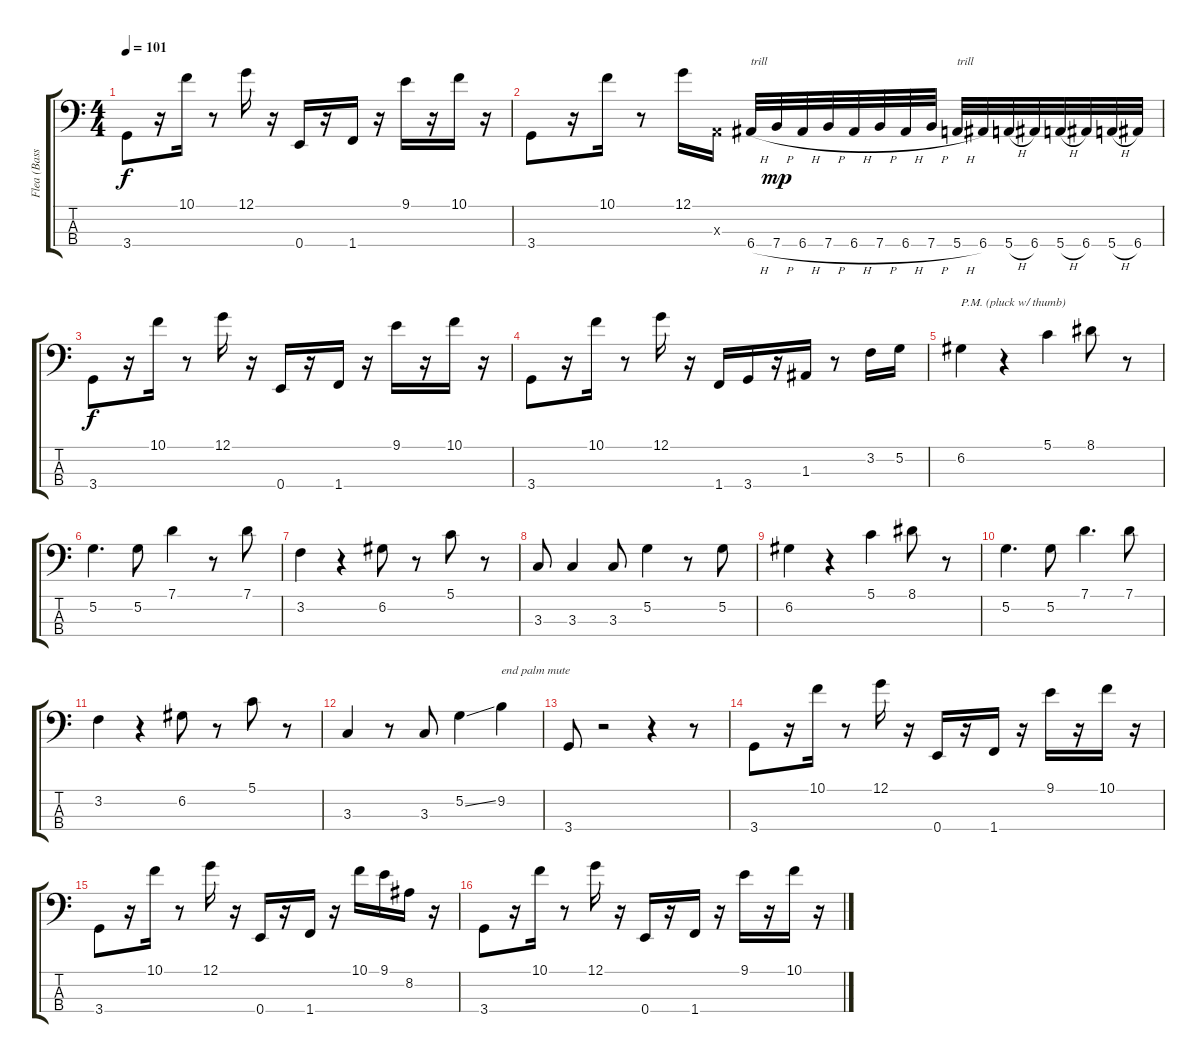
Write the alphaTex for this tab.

\track ("Flea (Bass)" "Flea (Bass") {instrument slapbass1}
\staff {score tabs}
\tuning (G2 D2 A1 E1) {hide}
\ts (4 4)
\tempo 101
\clef f4
\ks c
3.4.8{dy f} r.16 10.1.16 r.8 12.1.16 r.16 0.4.16 r.16 1.4.16 r.16 9.1.16 r.16 10.1.16 r.16 |
3.4.8 r.16 10.1.16 r.8 12.1.16 0.3{x}.16 6.4{h}.32{txt "trill"} 7.4{h}.32{dy mp} 6.4{h}.32 7.4{h}.32 6.4{h}.32 7.4{h}.32 6.4{h}.32 7.4{h}.32 5.4{h}.32{txt "trill"} 6.4.32 5.4{h}.32 6.4.32 5.4{h}.32 6.4.32 5.4{h}.32 6.4.32 |
3.4.8{dy f} r.16 10.1.16 r.8 12.1.16 r.16 0.4.16 r.16 1.4.16 r.16 9.1.16 r.16 10.1.16 r.16 |
3.4.8 r.16 10.1.16 r.8 12.1.16 r.16 1.4.16 3.4.16 r.16 1.3.16 r.8 3.2.16 5.2.16 |
6.2.4{txt "P.M. (pluck w/ thumb)"} r.4 5.1.4 8.1.8 r.8 |
5.2.4{d} 5.2.8 7.1.4 r.8 7.1.8 |
3.2.4 r.4 6.2.8 r.8 5.1.8 r.8 |
3.3.8 3.3.4 3.3.8 5.2.4 r.8 5.2.8 |
6.2.4 r.4 5.1.4 8.1.8 r.8 |
5.2.4{d} 5.2.8 7.1.4{d} 7.1.8 |
3.2.4 r.4 6.2.8 r.8 5.1.8 r.8 |
3.3.4 r.8 3.3.8 5.2{ss}.4 9.2.4{txt "end palm mute"} |
3.4.8 r.2 r.4 r.8 |
3.4.8 r.16 10.1.16 r.8 12.1.16 r.16 0.4.16 r.16 1.4.16 r.16 9.1.16 r.16 10.1.16 r.16 |
3.4.8 r.16 10.1.16 r.8 12.1.16 r.16 0.4.16 r.16 1.4.16 r.16 10.1.16 9.1.16 8.2.16 r.16 |
3.4.8 r.16 10.1.16 r.8 12.1.16 r.16 0.4.16 r.16 1.4.16 r.16 9.1.16 r.16 10.1.16 r.16
